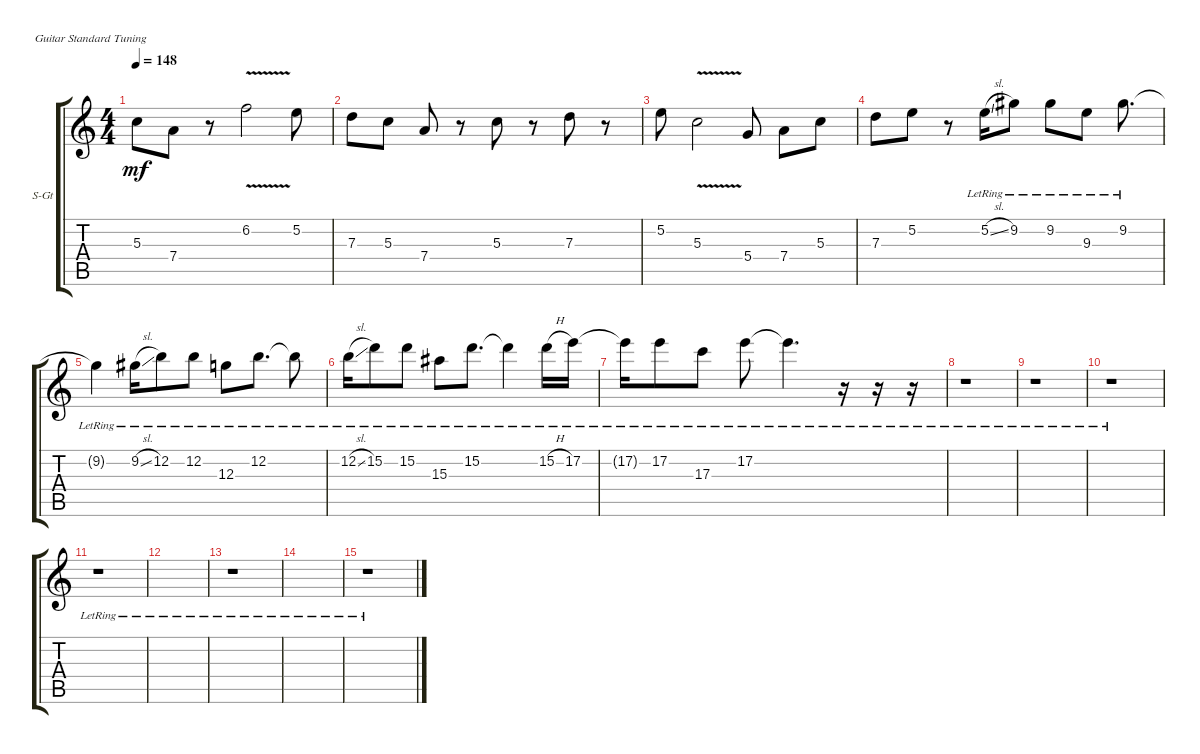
\defaultSystemsLayout 4
\bracketExtendMode groupsimilarinstruments
\firstSystemTrackNameOrientation horizontal
\otherSystemsTrackNameOrientation horizontal
\track ("Steel Guitar" "S-Gt") {instrument acousticguitarsteel}
\staff {score tabs}
\tuning (E4 B3 G3 D3 A2 E2)
\ts (4 4)
\tempo 148
\clef g2
\ks c
5.3.8{dy mf} 7.4.8 r.8 6.2{v}.2 5.2.8 |
7.3.8 5.3.8 7.4.8 r.8 5.3.8 r.8 7.3.8 r.8 |
5.2.8 5.3{v}.2 5.4.8 7.4.8 5.3.8 |
7.3.8 5.2.8 r.8 5.2{sl lr}.16 9.2{lr}.8 9.2{lr}.8 9.3{lr}.8 9.2{lr}.8{d} |
9.2{lr t}.4 9.2{sl lr}.16 12.2{lr}.8 12.2{lr}.8 12.3{lr}.8 12.2{lr}.8{d} 12.2{lr t}.8 |
12.2{sl lr}.16 15.2{lr}.8 15.2{lr}.8 15.3{lr}.8 15.2{lr}.8{d} 15.2{lr t}.4 15.2{h lr}.16 17.2{lr}.16 |
17.2{lr t}.16 17.2{lr}.8 17.3{lr}.8 17.2{lr}.8 17.2{lr t}.4{d} r.16 r.16 r.16 |
r.1 |
r.1 |
r.1 |
r.1 |
|
r.1 |
|
r.1
